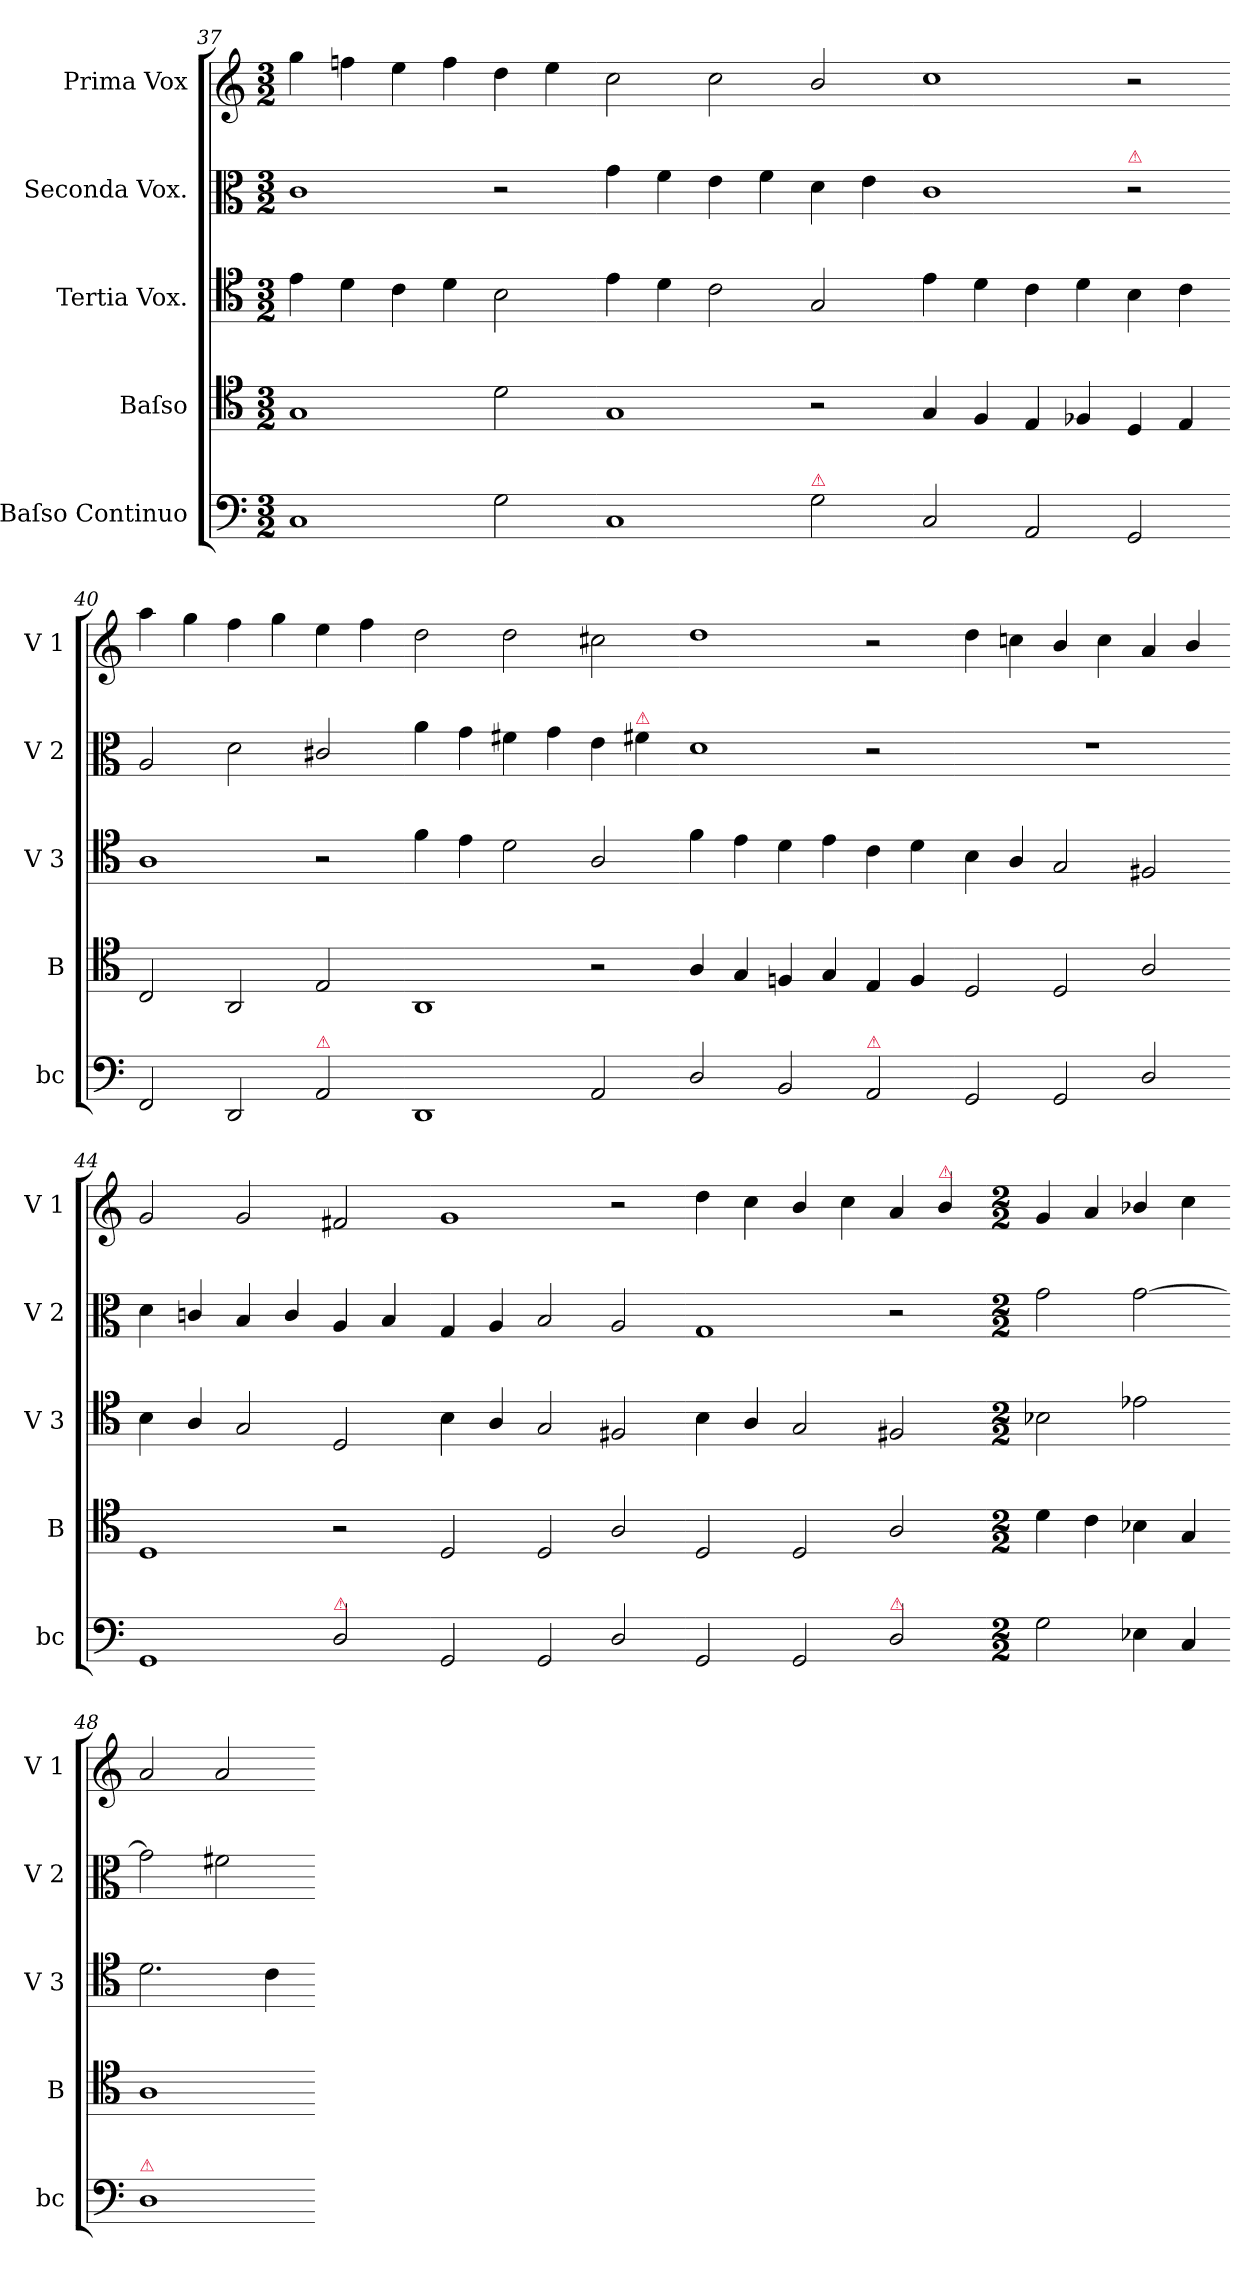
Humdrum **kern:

**kern	**kern	**kern	**kern	**kern
*part5	*part4	*part3	*part2	*part1
*staff5	*staff4	*staff3	*staff2	*staff1
*I"Baſso Continuo	*I"Baſso	*I"Tertia Vox.	*I"Seconda Vox.	*I"Prima Vox
*I'bc	*I'B	*I'V 3	*I'V 2	*I'V 1
*clefF4	*clefC4	*clefC4	*clefC3	*clefG2
*k[]	*k[]	*k[]	*k[]	*k[]
*M3/2	*M3/2	*M3/2	*M3/2	*M3/2
=37	=37	=37	=37	=37
1C	1G	4e\	1c	4gg\
.	.	4d\	.	4ffn\
.	.	4c\	.	4ee\
.	.	4d\	.	4ff\
2G\	2d\	2B\	2r	4dd\
.	.	.	.	4ee\
=38-	=38-	=38-	=38-	=38-
1C	1G	4e\	4g\	2cc\
.	.	4d\	4f\	.
.	.	2c\	4e\	2cc\
.	.	.	4f\	.
!LO:TX:a:color=crimson:t=⚠	!	!	!	!
2G\	2r	2G/	4d\	2b/
.	.	.	4e\	.
=39-	=39-	=39-	=39-	=39-
2C/	4G/	4e\	1c	1cc
.	4F/	4d\	.	.
2AA/	4E/	4c\	.	.
.	4F-X/	4d\	.	.
!	!	!	!LO:TX:a:color=crimson:t=⚠	!
2GG/	4D/	4B\	2r	2r
.	4E/	4c\	.	.
=40-	=40-	=40-	=40-	=40-
2FF/	2C/	1A	2A/	4aa\
.	.	.	.	4gg\
2DD/	2AA/	.	2d\	4ff\
.	.	.	.	4gg\
!LO:TX:a:color=crimson:t=⚠	!	!	!	!
2AA/	2E/	2r	2c#X/	4ee\
.	.	.	.	4ff\
=41-	=41-	=41-	=41-	=41-
1DD	1AA	4f\	4a\	2dd\
.	.	4e\	4g\	.
.	.	2d\	4f#X\	2dd\
.	.	.	4g\	.
2AA/	2r	2A/	4e\	2cc#X\
!	!	!	!LO:TX:a:color=crimson:t=⚠	!
.	.	.	4f#X\	.
=42-	=42-	=42-	=42-	=42-
2D/	4A/	4f\	1d	1dd
.	4G/	4e\	.	.
2BB/	4Fn/	4d\	.	.
.	4G/	4e\	.	.
!LO:TX:a:color=crimson:t=⚠	!	!	!	!
2AA/	4E/	4c\	2r	2r
.	4F/	4d\	.	.
=43-	=43-	=43-	=43-	=43-
2GG/	2D/	4B\	1.r	4dd\
.	.	4A/	.	4ccn\
2GG/	2D/	2G/	.	4b/
.	.	.	.	4cc\
2D/	2A/	2F#X/	.	4a/
.	.	.	.	4b/
=44-	=44-	=44-	=44-	=44-
1GG	1D	4B\	4d\	2g/
.	.	4A/	4cn/	.
.	.	2G/	4B/	2g/
.	.	.	4c/	.
!LO:TX:a:color=crimson:t=⚠	!	!	!	!
2D/	2r	2D/	4A/	2f#X/
.	.	.	4B/	.
=45-	=45-	=45-	=45-	=45-
2GG/	2D/	4B\	4G/	1g
.	.	4A/	4A/	.
2GG/	2D/	2G/	2B/	.
2D/	2A/	2F#X/	2A/	2r
=46-	=46-	=46-	=46-	=46-
2GG/	2D/	4B\	1G	4dd\
.	.	4A/	.	4cc\
2GG/	2D/	2G/	.	4b/
.	.	.	.	4cc\
!LO:TX:a:color=crimson:t=⚠	!	!	!	!
2D/	2A/	2F#X/	2r	4a/
!	!	!	!	!LO:TX:a:color=crimson:t=⚠
.	.	.	.	4b/
=47-	=47-	=47-	=47-	=47-
*M2/2	*M2/2	*M2/2	*M2/2	*M2/2
2G\	4d\	2B-X\	2g\	4g/
.	4c\	.	.	4a/
4E-X\	4B-X\	2e-X\	[2g\	4b-X/
4C/	4G/	.	.	4cc\
=48-	=48-	=48-	=48-	=48-
!LO:TX:a:color=crimson:t=⚠	!	!	!	!
1D	1A	2.d\	2g\]	2a/
.	.	.	2f#X\	2a/
.	.	4c\	.	.
=-	=-	=-	=-	=-
*-	*-	*-	*-	*-
